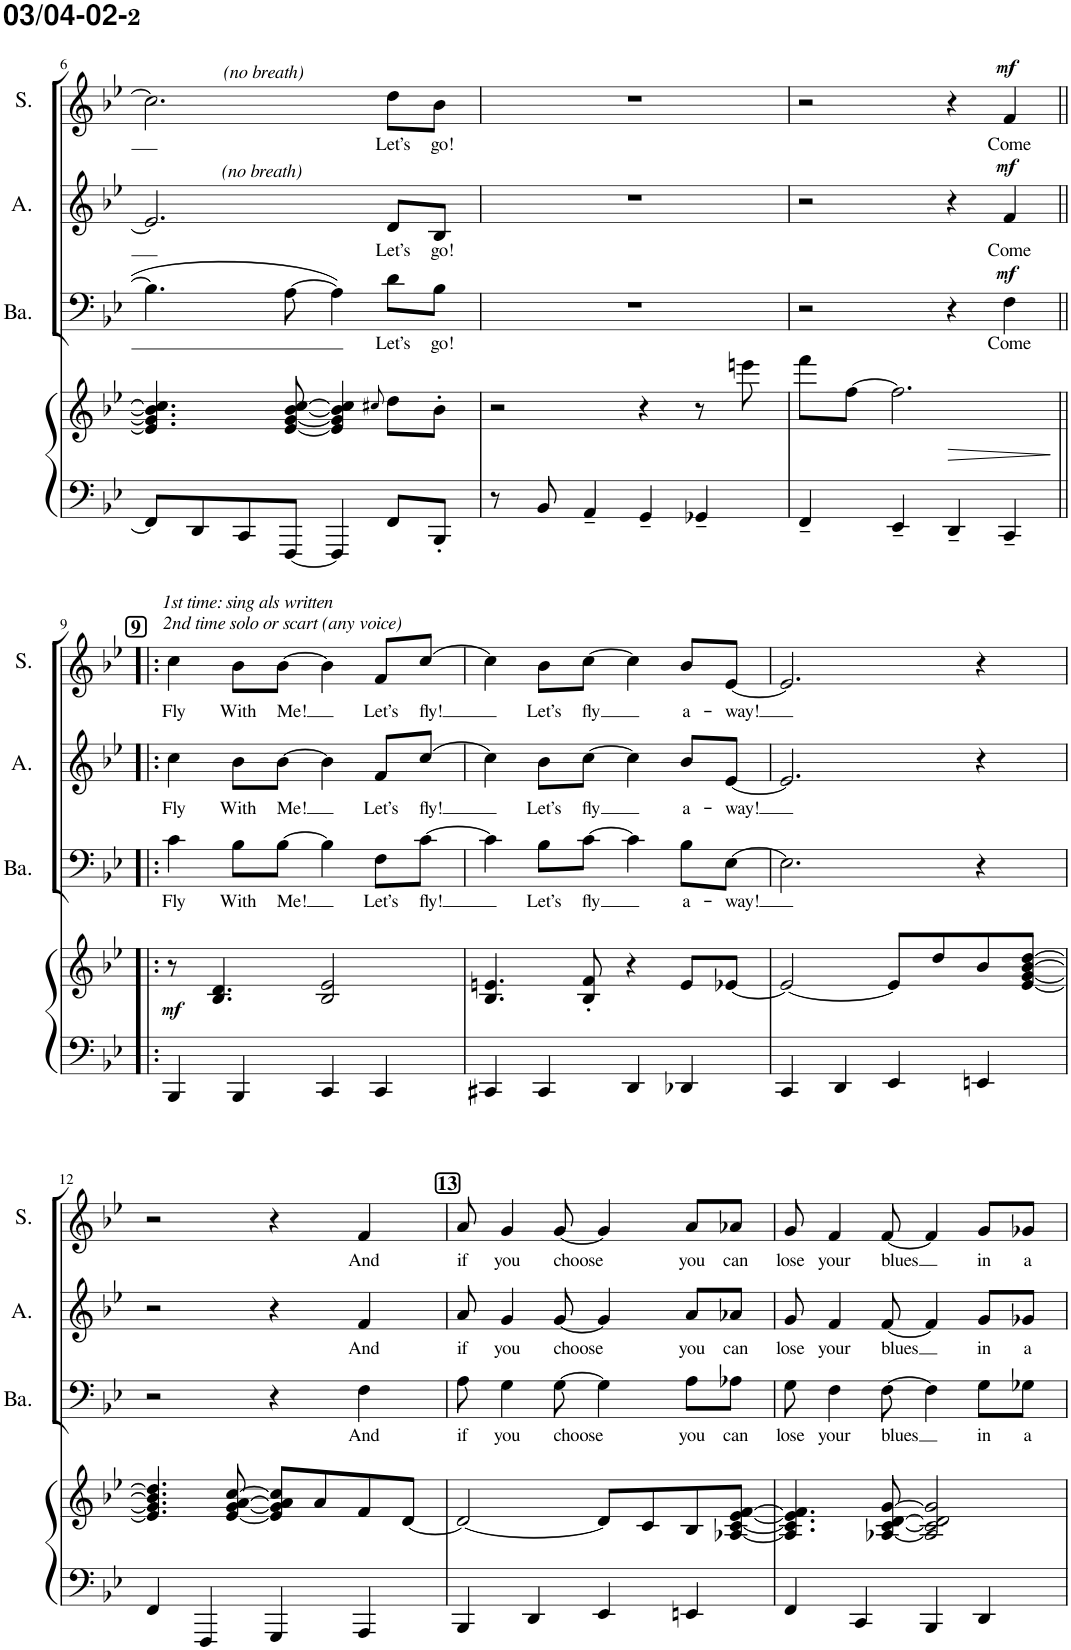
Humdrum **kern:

**kern	**kern	**dynam	**kern	**text	**dynam	**kern	**text	**dynam	**kern	**text	**dynam
*part4	*part4	*part4	*part3	*part3	*part3	*part2	*part2	*part2	*part1	*part1	*part1
*staff5	*staff4	*staff4/5	*staff3	*staff3	*staff3	*staff2	*staff2	*staff2	*staff1	*staff1	*staff1
*I"Piano	*	*	*I"Bariton	*	*	*I"Alt	*	*	*I"Sopraan	*	*
*I'Pno	*	*	*I'Ba.	*	*	*I'A.	*	*	*I'S.	*	*
!!LO:PB:g=z
*clefF4	*clefG2	*	*clefF4	*	*	*clefG2	*	*	*clefG2	*	*
*k[b-e-]	*k[b-e-]	*	*k[b-e-]	*	*	*k[b-e-]	*	*	*k[b-e-]	*	*
*M4/4	*M4/4	*	*M4/4	*	*	*M4/4	*	*	*M4/4	*	*
=6	=6	=6	=6	=6	=6	=6	=6	=6	=6	=6	=6
*	*	*	*	*	*	*^	*	*	*^	*	*
8FF/L]	4.e-/] 4.g/] 4.b-/] 4.cc/]	.	4.B-\]	.	.	2.e-/]	4ryy	.	.	2.cc\]	4ryy	.	.
8DD/	.	.	.	.	.	.	.	.	.	.	.	.	.
!	!	!	!	!	!	!	!	!	!	!	!LO:TX:a:i:t=(no breath)	!	!
!	!	!	!	!	!	!	!LO:TX:a:i:t=(no breath)	!	!	!	!	!	!
8CC/	.	.	.	.	.	.	2.ryy	.	.	.	2.ryy	.	.
[8FFF/J	[8e-/ [8g/ [8b-/ [8cc/	.	[8A\	.	.	.	.	.	.	.	.	.	.
4FFF/]	4e-/] 4g/] 4b-/] 4cc/]	.	4A\]	.	.	.	.	.	.	.	.	.	.
.	8qcc#X/	.	.	.	.	.	.	.	.	.	.	.	.
!	!	!	!	!LO:LY:b	!	!	!	!LO:LY:b	!	!	!	!LO:LY:b	!
8FF/L	8dd\L	.	8d\L	Let’s	.	8d/L	.	Let’s	.	8dd\L	.	Let’s	.
!	!	!	!	!LO:LY:b	!	!	!	!LO:LY:b	!	!	!	!LO:LY:b	!
8BBB-'/J	8b-'\J	.	8B-\J	go!	.	8B-/J	.	go!	.	8b-\J	.	go!	.
*	*	*	*	*	*	*v	*v	*	*	*	*	*	*
*	*	*	*	*	*	*	*	*	*v	*v	*	*
=7	=7	=7	=7	=7	=7	=7	=7	=7	=7	=7	=7
8r	2r	.	1r	.	.	1r	.	.	1r	.	.
8BB-/	.	.	.	.	.	.	.	.	.	.	.
4AA~/	.	.	.	.	.	.	.	.	.	.	.
4GG~/	4r	.	.	.	.	.	.	.	.	.	.
4GG-X~/	8r	.	.	.	.	.	.	.	.	.	.
.	8eeen\	.	.	.	.	.	.	.	.	.	.
=8	=8	=8	=8	=8	=8	=8	=8	=8	=8	=8	=8
4FF~/	8fff\L	.	2r	.	.	2r	.	.	2r	.	.
.	[8ff\J	.	.	.	.	.	.	.	.	.	.
4EE-~/	2.ff\]	.	.	.	.	.	.	.	.	.	.
4DD~/	.	.	4r	.	.	4r	.	.	4r	.	.
!	!	!	!	!LO:LY:b	!LO:DY:a	!	!LO:LY:b	!LO:DY:a	!	!LO:LY:b	!LO:DY:a
4CC~/	.	.	4F\	Come	mf	4f/	Come	mf	4f/	Come	mf
!!LO:LB:g=z
!!LO:REH:place=s1:a:B:cj:fs=11:t=9
=9!|:	=9!|:	=9!|:	=9!|:	=9!|:	=9!|:	=9!|:	=9!|:	=9!|:	=9!|:	=9!|:	=9!|:
!	!	!	!	!	!	!	!	!	!LO:TX:a:i:t=1st time&colon; sing als written	!	!
!	!	!	!	!	!	!	!	!	!LO:TX:a:t=2nd time solo or scart (any voice)	!	!
!	!	!LO:DY:a=2	!	!LO:LY:b	!	!	!LO:LY:b	!	!	!LO:LY:b	!
4BBB-/	8r	mf	4c\	Fly	.	4cc\	Fly	.	4cc\	Fly	.
.	4.B-/ 4.d/	.	.	.	.	.	.	.	.	.	.
!	!	!	!	!LO:LY:b	!	!	!LO:LY:b	!	!	!LO:LY:b	!
4BBB-/	.	.	8B-\L	With	.	8b-\L	With	.	8b-\L	With	.
!	!	!	!	!LO:LY:b	!	!	!LO:LY:b	!	!	!LO:LY:b	!
.	.	.	[8B-\J	Me!	.	[8b-\J	Me!	.	[8b-\J	Me!	.
4CC/	2B-/ 2e-/	.	4B-\]	.	.	4b-\]	.	.	4b-\]	.	.
!	!	!	!	!LO:LY:b	!	!	!LO:LY:b	!	!	!LO:LY:b	!
4CC/	.	.	8F\L	Let’s	.	8f/L	Let’s	.	8f/L	Let’s	.
!	!	!	!	!LO:LY:b	!	!	!LO:LY:b	!	!	!LO:LY:b	!
.	.	.	[8c\J	fly!	.	[8cc/J	fly!	.	[8cc/J	fly!	.
=10	=10	=10	=10	=10	=10	=10	=10	=10	=10	=10	=10
4CC#X/	4.B-/ 4.en/	.	4c\]	.	.	4cc\]	.	.	4cc\]	.	.
!	!	!	!	!LO:LY:b	!	!	!LO:LY:b	!	!	!LO:LY:b	!
4CC#/	.	.	8B-\L	Let’s	.	8b-\L	Let’s	.	8b-\L	Let’s	.
!	!	!	!	!LO:LY:b	!	!	!LO:LY:b	!	!	!LO:LY:b	!
.	8B-/' 8f/'	.	[8c\J	fly	.	[8cc\J	fly	.	[8cc\J	fly	.
4DD/	4r	.	4c\]	.	.	4cc\]	.	.	4cc\]	.	.
!	!	!	!	!LO:LY:b	!	!	!LO:LY:b	!	!	!LO:LY:b	!
4DD-X/	8e/L	.	8B-\L	a-	.	8b-/L	a-	.	8b-/L	a-	.
!	!	!	!	!LO:LY:b	!	!	!LO:LY:b	!	!	!LO:LY:b	!
.	[8e-X/J	.	[8E-\J	-way!	.	[8e-/J	-way!	.	[8e-/J	-way!	.
=11	=11	=11	=11	=11	=11	=11	=11	=11	=11	=11	=11
4CC/	2e-/_	.	2.E-\]	.	.	2.e-/]	.	.	2.e-/]	.	.
4DD/	.	.	.	.	.	.	.	.	.	.	.
4EE-/	8e-/L]	.	.	.	.	.	.	.	.	.	.
.	8dd/	.	.	.	.	.	.	.	.	.	.
4EEn/	8b-/	.	4r	.	.	4r	.	.	4r	.	.
.	[8e-/ [8g/ [8b-/ [8dd/J	.	.	.	.	.	.	.	.	.	.
!!LO:LB:g=z
=12	=12	=12	=12	=12	=12	=12	=12	=12	=12	=12	=12
4FF/	4.e-/] 4.g/] 4.b-/] 4.dd/]	.	2r	.	.	2r	.	.	2r	.	.
4FFF/	.	.	.	.	.	.	.	.	.	.	.
.	[8e-/ [8g/ [8a/ [8cc/	.	.	.	.	.	.	.	.	.	.
4GGG/	8e-/] 8g/] 8a/] 8cc/]L	.	4r	.	.	4r	.	.	4r	.	.
.	8a/	.	.	.	.	.	.	.	.	.	.
!	!	!	!	!LO:LY:b	!	!	!LO:LY:b	!	!	!LO:LY:b	!
4AAA/	8f/	.	4F\	And	.	4f/	And	.	4f/	And	.
.	[8d/J	.	.	.	.	.	.	.	.	.	.
!!LO:REH:place=s1:a:B:cj:fs=11:t=13
=13	=13	=13	=13	=13	=13	=13	=13	=13	=13	=13	=13
!	!	!	!	!LO:LY:b	!	!	!LO:LY:b	!	!	!LO:LY:b	!
4BBB-/	2d/_	.	8A\	if	.	8a/	if	.	8a/	if	.
!	!	!	!	!LO:LY:b	!	!	!LO:LY:b	!	!	!LO:LY:b	!
.	.	.	4G\	you	.	4g/	you	.	4g/	you	.
4DD/	.	.	.	.	.	.	.	.	.	.	.
!	!	!	!	!LO:LY:b	!	!	!LO:LY:b	!	!	!LO:LY:b	!
.	.	.	[8G\	choose	.	[8g/	choose	.	[8g/	choose	.
4EE-/	8d/L]	.	4G\]	.	.	4g/]	.	.	4g/]	.	.
.	8c/	.	.	.	.	.	.	.	.	.	.
!	!	!	!	!LO:LY:b	!	!	!LO:LY:b	!	!	!LO:LY:b	!
4EEn/	8B-/	.	8A\L	you	.	8a/L	you	.	8a/L	you	.
!	!	!	!	!LO:LY:b	!	!	!LO:LY:b	!	!	!LO:LY:b	!
.	[8A-X/ [8c/ [8e-/ [8f/J	.	8A-X\J	can	.	8a-X/J	can	.	8a-X/J	can	.
=14	=14	=14	=14	=14	=14	=14	=14	=14	=14	=14	=14
!	!	!	!	!LO:LY:b	!	!	!LO:LY:b	!	!	!LO:LY:b	!
4FF/	4.A-/] 4.c/] 4.e-/] 4.f/]	.	8G\	lose	.	8g/	lose	.	8g/	lose	.
!	!	!	!	!LO:LY:b	!	!	!LO:LY:b	!	!	!LO:LY:b	!
.	.	.	4F\	your	.	4f/	your	.	4f/	your	.
4CC/	.	.	.	.	.	.	.	.	.	.	.
!	!	!	!	!LO:LY:b	!	!	!LO:LY:b	!	!	!LO:LY:b	!
.	[8A-X/ [8c/ [8d/ [8g/	.	[8F\	blues	.	[8f/	blues	.	[8f/	blues	.
4BBB-/	2A-/] 2c/] 2d/] 2g/]	.	4F\]	.	.	4f/]	.	.	4f/]	.	.
!	!	!	!	!LO:LY:b	!	!	!LO:LY:b	!	!	!LO:LY:b	!
4DD/	.	.	8G\L	in	.	8g/L	in	.	8g/L	in	.
!	!	!	!	!LO:LY:b	!	!	!LO:LY:b	!	!	!LO:LY:b	!
.	.	.	8G-X\J	a	.	8g-X/J	a	.	8g-X/J	a	.
=	=	=	=	=	=	=	=	=	=	=	=
*-	*-	*-	*-	*-	*-	*-	*-	*-	*-	*-	*-
